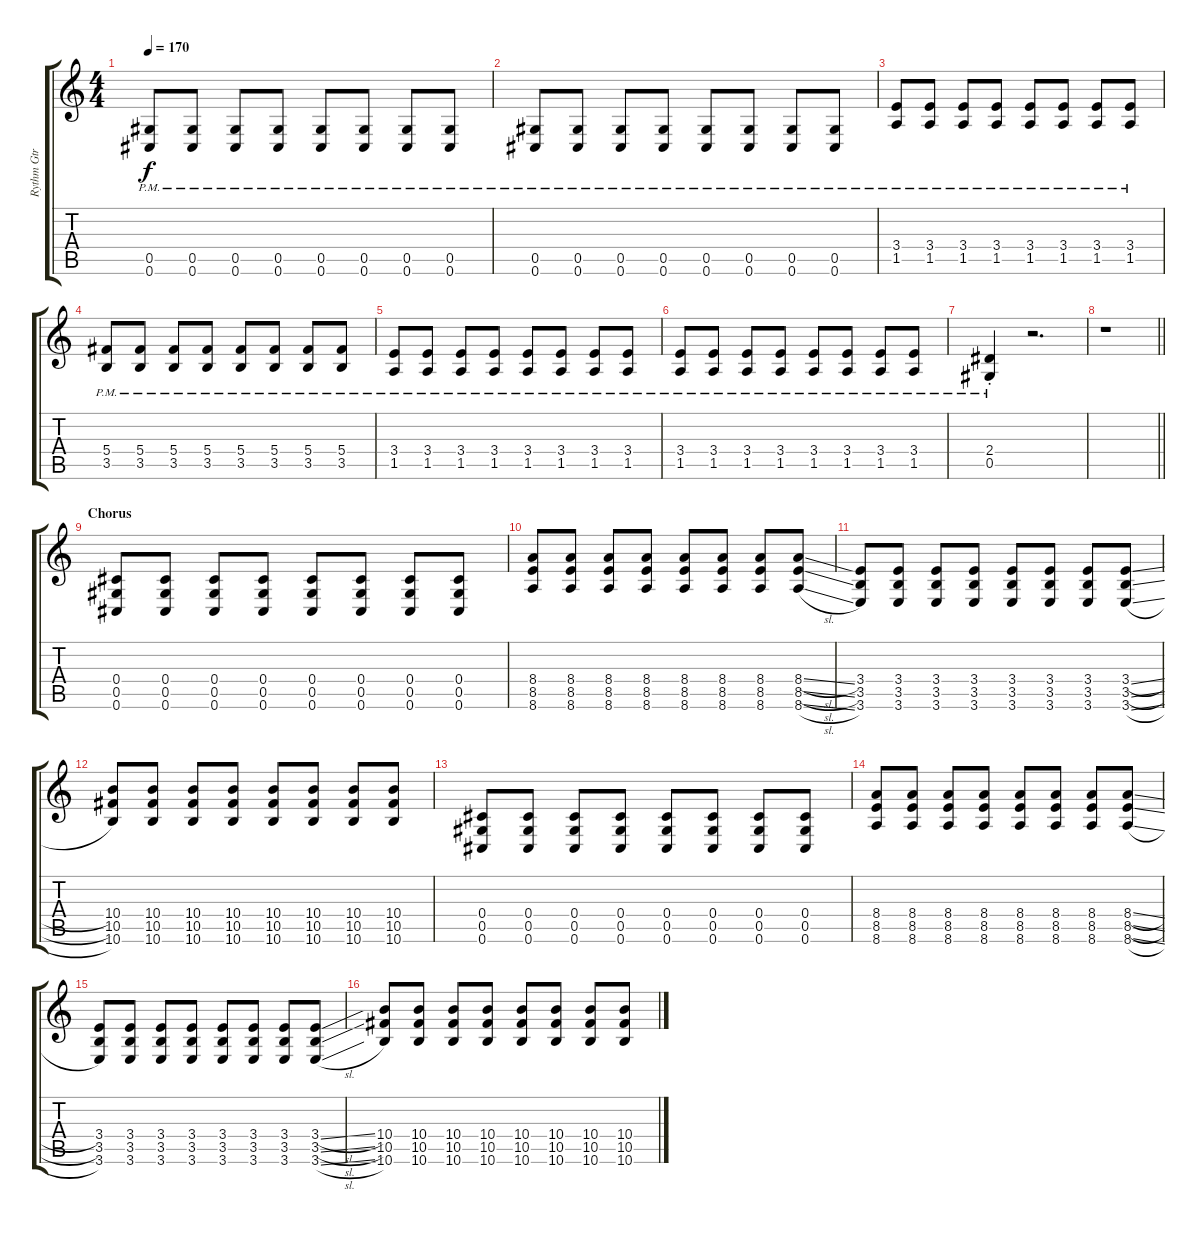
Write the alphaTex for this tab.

\track ("Rythm Gtr R" "Rythm Gtr ") {instrument distortionguitar}
\staff {score tabs}
\tuning (Eb4 Bb3 Gb3 Db3 Ab2 Db2) {hide}
\ts (4 4)
\tempo 170
\clef g2
\ks c
(0.5{pm} 0.6{pm}).8{dy f} (0.5{pm} 0.6{pm}).8 (0.5{pm} 0.6{pm}).8 (0.5{pm} 0.6{pm}).8 (0.5{pm} 0.6{pm}).8 (0.5{pm} 0.6{pm}).8 (0.5{pm} 0.6{pm}).8 (0.5{pm} 0.6{pm}).8 |
(0.5{pm} 0.6{pm}).8 (0.5{pm} 0.6{pm}).8 (0.5{pm} 0.6{pm}).8 (0.5{pm} 0.6{pm}).8 (0.5{pm} 0.6{pm}).8 (0.5{pm} 0.6{pm}).8 (0.5{pm} 0.6{pm}).8 (0.5{pm} 0.6{pm}).8 |
(3.4{pm} 1.5{pm}).8 (3.4{pm} 1.5{pm}).8 (3.4{pm} 1.5{pm}).8 (3.4{pm} 1.5{pm}).8 (3.4{pm} 1.5{pm}).8 (3.4{pm} 1.5{pm}).8 (3.4{pm} 1.5{pm}).8 (3.4{pm} 1.5{pm}).8 |
(5.4{pm} 3.5{pm}).8 (5.4{pm} 3.5{pm}).8 (5.4{pm} 3.5{pm}).8 (5.4{pm} 3.5{pm}).8 (5.4{pm} 3.5{pm}).8 (5.4{pm} 3.5{pm}).8 (5.4{pm} 3.5{pm}).8 (5.4{pm} 3.5{pm}).8 |
(3.4{pm} 1.5{pm}).8 (3.4{pm} 1.5{pm}).8 (3.4{pm} 1.5{pm}).8 (3.4{pm} 1.5{pm}).8 (3.4{pm} 1.5{pm}).8 (3.4{pm} 1.5{pm}).8 (3.4{pm} 1.5{pm}).8 (3.4{pm} 1.5{pm}).8 |
(3.4{pm} 1.5{pm}).8 (3.4{pm} 1.5{pm}).8 (3.4{pm} 1.5{pm}).8 (3.4{pm} 1.5{pm}).8 (3.4{pm} 1.5{pm}).8 (3.4{pm} 1.5{pm}).8 (3.4{pm} 1.5{pm}).8 (3.4{pm} 1.5{pm}).8 |
(2.4{pm st} 0.5{pm st}).4 r.2{d} |
\barLineRight lightlight
r.1 |
\section ("" "Chorus")
(0.4 0.5 0.6).8 (0.4 0.5 0.6).8 (0.4 0.5 0.6).8 (0.4 0.5 0.6).8 (0.4 0.5 0.6).8 (0.4 0.5 0.6).8 (0.4 0.5 0.6).8 (0.4 0.5 0.6).8 |
(8.4 8.5 8.6).8 (8.4 8.5 8.6).8 (8.4 8.5 8.6).8 (8.4 8.5 8.6).8 (8.4 8.5 8.6).8 (8.4 8.5 8.6).8 (8.4 8.5 8.6).8 (8.4{sl} 8.5{sl} 8.6{sl}).8 |
(3.4 3.5 3.6).8 (3.4 3.5 3.6).8 (3.4 3.5 3.6).8 (3.4 3.5 3.6).8 (3.4 3.5 3.6).8 (3.4 3.5 3.6).8 (3.4 3.5 3.6).8 (3.4{sl} 3.5{sl} 3.6{sl}).8 |
(10.4 10.5 10.6).8 (10.4 10.5 10.6).8 (10.4 10.5 10.6).8 (10.4 10.5 10.6).8 (10.4 10.5 10.6).8 (10.4 10.5 10.6).8 (10.4 10.5 10.6).8 (10.4 10.5 10.6).8 |
(0.4 0.5 0.6).8 (0.4 0.5 0.6).8 (0.4 0.5 0.6).8 (0.4 0.5 0.6).8 (0.4 0.5 0.6).8 (0.4 0.5 0.6).8 (0.4 0.5 0.6).8 (0.4 0.5 0.6).8 |
(8.4 8.5 8.6).8 (8.4 8.5 8.6).8 (8.4 8.5 8.6).8 (8.4 8.5 8.6).8 (8.4 8.5 8.6).8 (8.4 8.5 8.6).8 (8.4 8.5 8.6).8 (8.4{sl} 8.5{sl} 8.6{sl}).8 |
(3.4 3.5 3.6).8 (3.4 3.5 3.6).8 (3.4 3.5 3.6).8 (3.4 3.5 3.6).8 (3.4 3.5 3.6).8 (3.4 3.5 3.6).8 (3.4 3.5 3.6).8 (3.4{sl} 3.5{sl} 3.6{sl}).8 |
(10.4 10.5 10.6).8 (10.4 10.5 10.6).8 (10.4 10.5 10.6).8 (10.4 10.5 10.6).8 (10.4 10.5 10.6).8 (10.4 10.5 10.6).8 (10.4 10.5 10.6).8 (10.4 10.5 10.6).8
